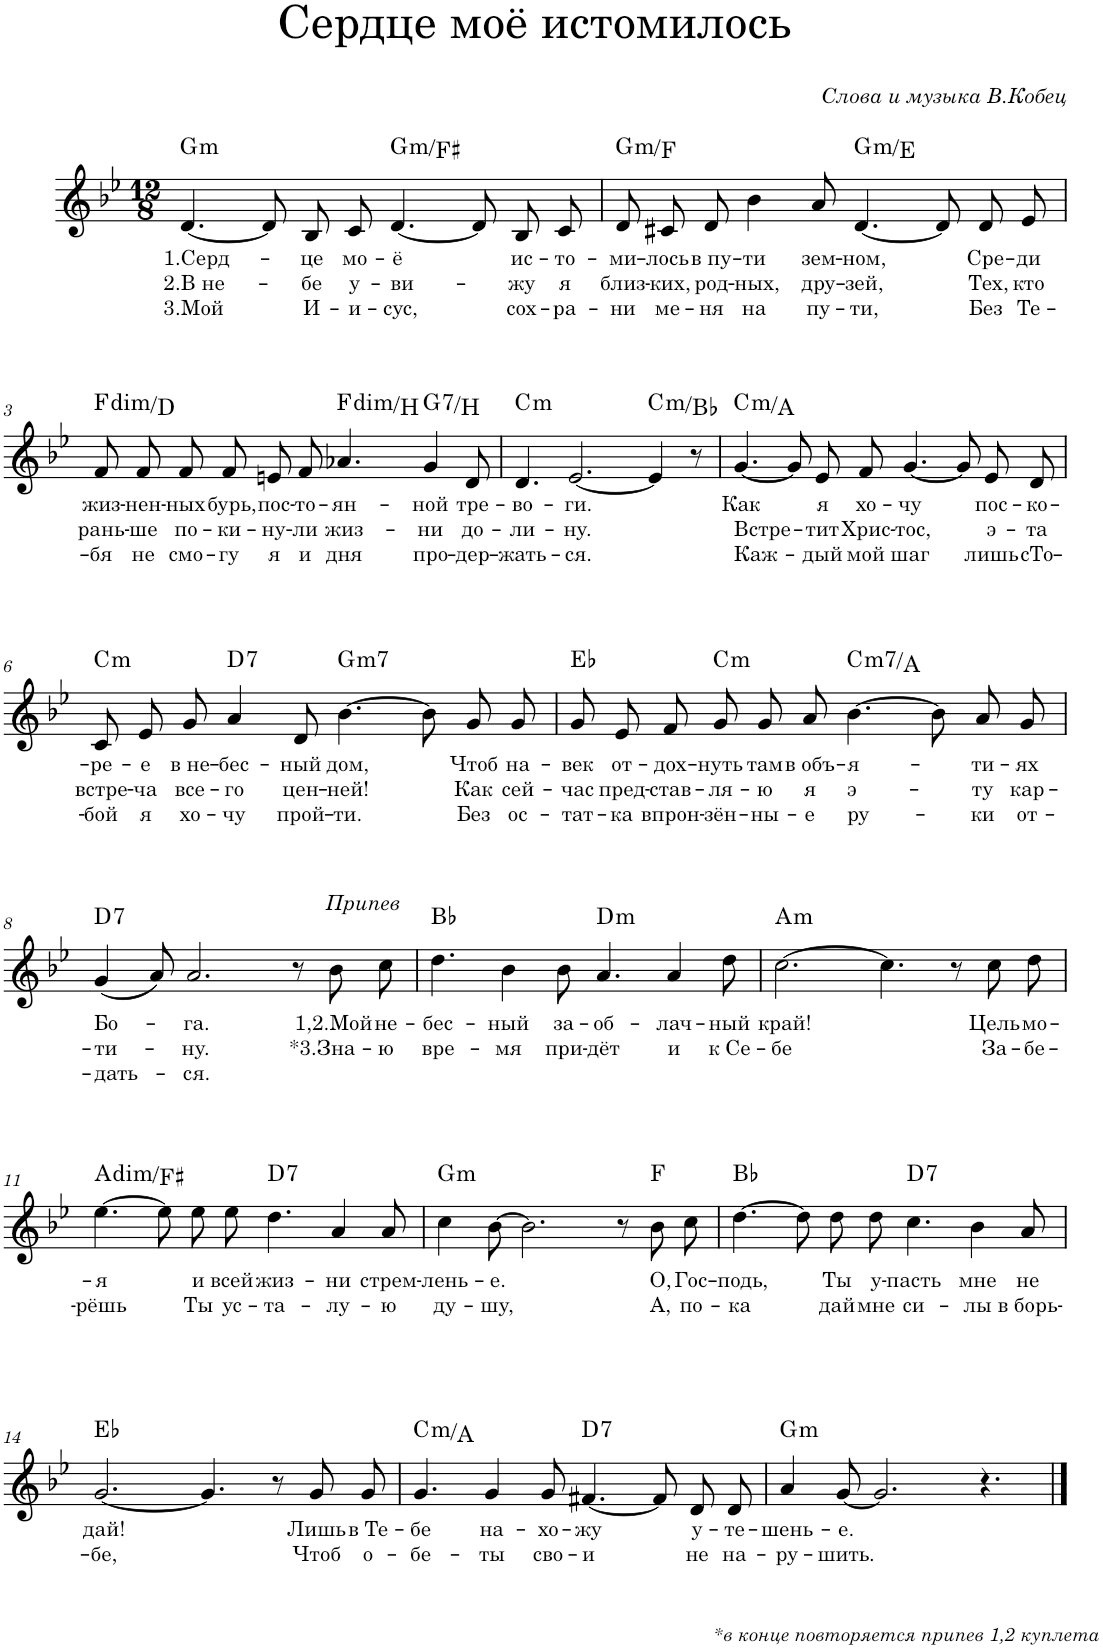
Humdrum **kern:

**kern	**text	**text	**text	**harte
*part1	*part1	*part1	*part1	*part1
*staff1	*staff1	*staff1	*staff1	*
*I"Голос	*	*	*	*
*clefG2	*	*	*	*
*k[b-e-]	*	*	*	*
*M12/8	*	*	*	*
=1	=1	=1	=1	=1
!	!LO:LY:b	!LO:LY:b	!LO:LY:b	!LO:H:kt=m
[4.d/	1.Серд-	2.В не-	3.Мой	G:min
8d/L]	.	.	.	.
!	!LO:LY:b	!LO:LY:b	!LO:LY:b	!
8B-/	-це	-бе	И-	.
!	!LO:LY:b	!LO:LY:b	!LO:LY:b	!
8c/J	мо-	у-	-и-	.
!	!LO:LY:b	!LO:LY:b	!LO:LY:b	!LO:H:kt=m
[4.d/	-ё	-ви-	-сус,	G:min/7
8d/L]	.	.	.	.
!	!LO:LY:b	!LO:LY:b	!LO:LY:b	!
8B-/	ис-	-жу	сох-	.
!	!LO:LY:b	!LO:LY:b	!LO:LY:b	!
8c/J	-то-	я	-ра-	.
=2	=2	=2	=2	=2
!	!LO:LY:b	!LO:LY:b	!LO:LY:b	!LO:H:kt=m
8d/L	-ми-	близ-	-ни	G:min/b7
!	!LO:LY:b	!LO:LY:b	!LO:LY:b	!
8c#X/	-лось	-ких,	ме-	.
!	!LO:LY:b	!LO:LY:b	!LO:LY:b	!
8d/J	в пу-	род-	-ня	.
!	!LO:LY:b	!LO:LY:b	!LO:LY:b	!
4b-\	-ти	-ных,	на	.
!	!LO:LY:b	!LO:LY:b	!LO:LY:b	!
8a/	зем-	дру-	пу-	.
!	!LO:LY:b	!LO:LY:b	!LO:LY:b	!LO:H:kt=m
[4.d/	-ном,	-зей,	-ти,	G:min/6
8d/L]	.	.	.	.
!	!LO:LY:b	!LO:LY:b	!LO:LY:b	!
8d/	Сре-	Тех,	Без	.
!	!LO:LY:b	!LO:LY:b	!LO:LY:b	!
8e-/J	-ди	кто	Те-	.
!!LO:LB:g=z
=3	=3	=3	=3	=3
!	!LO:LY:b	!LO:LY:b	!LO:LY:b	!LO:H:kt=dim
8f/L	жиз-	рань-	-бя	F:dim/6
!	!LO:LY:b	!LO:LY:b	!LO:LY:b	!
8f/	-нен-	-ше	не	.
!	!LO:LY:b	!LO:LY:b	!LO:LY:b	!
8f/J	-ных	по-	смо-	.
!	!LO:LY:b	!LO:LY:b	!LO:LY:b	!
8f/L	бурь,	-ки-	-гу	.
!	!LO:LY:b	!LO:LY:b	!LO:LY:b	!
8en/	пос-	-ну-	я	.
!	!LO:LY:b	!LO:LY:b	!LO:LY:b	!
8f/J	-то-	-ли	и	.
!	!LO:LY:b	!LO:LY:b	!LO:LY:b	!LO:H:kt=dim
4.a-X/	-ян-	жиз-	дня	F:dim/#4
!	!LO:LY:b	!LO:LY:b	!LO:LY:b	!LO:H:kt=7
4g/	-ной	-ни	про-	G:7/3
!	!LO:LY:b	!LO:LY:b	!LO:LY:b	!
8d/	тре-	до-	-дер-	.
=4	=4	=4	=4	=4
!	!LO:LY:b	!LO:LY:b	!LO:LY:b	!LO:H:kt=m
4.d/	-во-	-ли-	-жать-	C:min
!	!LO:LY:b	!LO:LY:b	!LO:LY:b	!
[2.e-/	-ги.	-ну.	-ся.	.
!	!	!	!	!LO:H:kt=m
4e-/]	.	.	.	C:min/b7
8r	.	.	.	.
=5	=5	=5	=5	=5
!	!LO:LY:b	!LO:LY:b	!LO:LY:b	!LO:H:kt=m
[4.g/	Как	Встре-	Каж-	C:min/6
8g/L]	.	.	.	.
!	!LO:LY:b	!LO:LY:b	!LO:LY:b	!
8e-/	я	-тит	-дый	.
!	!LO:LY:b	!LO:LY:b	!LO:LY:b	!
8f/J	хо-	Хрис-	мой	.
!	!LO:LY:b	!LO:LY:b	!LO:LY:b	!
[4.g/	-чу	-тос,	шаг	.
8g/L]	.	.	.	.
!	!LO:LY:b	!LO:LY:b	!LO:LY:b	!
8e-/	пос-	э-	лишь	.
!	!LO:LY:b	!LO:LY:b	!LO:LY:b	!
8d/J	-ко-	-та	сТо-	.
!!LO:LB:g=z
=6	=6	=6	=6	=6
!	!LO:LY:b	!LO:LY:b	!LO:LY:b	!LO:H:kt=m
8c/L	-ре-	встре-	-бой	C:min
!	!LO:LY:b	!LO:LY:b	!LO:LY:b	!
8e-/	-е	-ча	я	.
!	!LO:LY:b	!LO:LY:b	!LO:LY:b	!
8g/J	в не-	все-	хо-	.
!	!LO:LY:b	!LO:LY:b	!LO:LY:b	!LO:H:kt=7
4a/	-бес-	-го	-чу	D:7
!	!LO:LY:b	!LO:LY:b	!LO:LY:b	!
8d/	-ный	цен-	прой-	.
!	!LO:LY:b	!LO:LY:b	!LO:LY:b	!LO:H:kt=m7
[4.b-\	дом,	-ней!	-ти.	G:min7
8b-/L]	.	.	.	.
!	!LO:LY:b	!LO:LY:b	!LO:LY:b	!
8g/	Чтоб	Как	Без	.
!	!LO:LY:b	!LO:LY:b	!LO:LY:b	!
8g/J	на-	сей-	ос-	.
=7	=7	=7	=7	=7
!	!LO:LY:b	!LO:LY:b	!LO:LY:b	!
8g/L	-век	-час	-тат-	Eb:maj
!	!LO:LY:b	!LO:LY:b	!LO:LY:b	!
8e-/	от-	пред-	-ка	.
!	!LO:LY:b	!LO:LY:b	!LO:LY:b	!
8f/J	-дох-	-став-	впрон-	.
!	!LO:LY:b	!LO:LY:b	!LO:LY:b	!LO:H:kt=m
8g/L	-нуть	-ля-	-зён-	C:min
!	!LO:LY:b	!LO:LY:b	!LO:LY:b	!
8g/	там	-ю	-ны-	.
!	!LO:LY:b	!LO:LY:b	!LO:LY:b	!
8a/J	в объ-	я	-е	.
!	!LO:LY:b	!LO:LY:b	!LO:LY:b	!LO:H:kt=m7
[4.b-\	-я-	э-	ру-	C:min7/6
8b-/L]	.	.	.	.
!	!LO:LY:b	!LO:LY:b	!LO:LY:b	!
8a/	-ти-	-ту	-ки	.
!	!LO:LY:b	!LO:LY:b	!LO:LY:b	!
8g/J	-ях	кар-	от-	.
!!LO:LB:g=z
=8	=8	=8	=8	=8
!	!LO:LY:b	!LO:LY:b	!LO:LY:b	!LO:H:kt=7
(4g/	Бо-	-ти-	-дать-	D:7
8a/)	.	.	.	.
!	!LO:LY:b	!LO:LY:b	!LO:LY:b	!
2.a/	-га.	-ну.	-ся.	.
8r	.	.	.	.
!LO:TX:a:i:t=Припев	!	!	!	!
!	!LO:LY:b	!LO:LY:b	!	!
8b-\L	1,2.Мой	\*3.Зна-	.	.
!	!LO:LY:b	!LO:LY:b	!	!
8cc\J	не-	-ю	.	.
=9	=9	=9	=9	=9
!	!LO:LY:b	!LO:LY:b	!	!
4.dd\	-бес-	вре-	.	Bb:maj
!	!LO:LY:b	!LO:LY:b	!	!
4b-\	-ный	-мя	.	.
!	!LO:LY:b	!LO:LY:b	!	!
8b-\	за-	при-	.	.
!	!LO:LY:b	!LO:LY:b	!	!LO:H:kt=m
4.a/	-об-	-дёт	.	D:min
!	!LO:LY:b	!LO:LY:b	!	!
4a/	-лач-	и	.	.
!	!LO:LY:b	!LO:LY:b	!	!
8dd\	-ный	к Се-	.	.
=10	=10	=10	=10	=10
!	!LO:LY:b	!LO:LY:b	!	!LO:H:kt=m
[2.cc\	край!	-бе	.	A:min
4.cc\]	.	.	.	.
8r	.	.	.	.
!	!LO:LY:b	!LO:LY:b	!	!
8cc\L	Цель	За-	.	.
!	!LO:LY:b	!LO:LY:b	!	!
8dd\J	мо-	-бе-	.	.
!!LO:LB:g=z
=11	=11	=11	=11	=11
!	!LO:LY:b	!LO:LY:b	!	!LO:H:kt=dim
[4.ee-\	-я	-рёшь	.	A:dim/6
8ee-\L]	.	.	.	.
!	!LO:LY:b	!LO:LY:b	!	!
8ee-\	и	Ты	.	.
!	!LO:LY:b	!LO:LY:b	!	!
8ee-\J	всей	ус-	.	.
!	!LO:LY:b	!LO:LY:b	!	!LO:H:kt=7
4.dd\	жиз-	-та-	.	D:7
!	!LO:LY:b	!LO:LY:b	!	!
4a/	-ни	-лу-	.	.
!	!LO:LY:b	!LO:LY:b	!	!
8a/	стрем-	-ю	.	.
=12	=12	=12	=12	=12
!	!LO:LY:b	!LO:LY:b	!	!LO:H:kt=m
4cc\	-лень-	ду-	.	G:min
!	!LO:LY:b	!LO:LY:b	!	!
[8b-\	-е.	-шу,	.	.
2.b-\]	.	.	.	.
8r	.	.	.	.
!	!LO:LY:b	!LO:LY:b	!	!
8b-\L	О,	А,	.	F:maj
!	!LO:LY:b	!LO:LY:b	!	!
8cc\J	Гос-	по-	.	.
=13	=13	=13	=13	=13
!	!LO:LY:b	!LO:LY:b	!	!
[4.dd\	-подь,	-ка	.	Bb:maj
8dd\L]	.	.	.	.
!	!LO:LY:b	!LO:LY:b	!	!
8dd\	Ты	дай	.	.
!	!LO:LY:b	!LO:LY:b	!	!
8dd\J	у-	мне	.	.
!	!LO:LY:b	!LO:LY:b	!	!LO:H:kt=7
4.cc\	-пасть	си-	.	D:7
!	!LO:LY:b	!LO:LY:b	!	!
4b-\	мне	-лы	.	.
!	!LO:LY:b	!LO:LY:b	!	!
8a/	не	в борь-	.	.
!!LO:LB:g=z
=14	=14	=14	=14	=14
!	!LO:LY:b	!LO:LY:b	!	!
[2.g/	дай!	-бе,	.	Eb:maj
4.g/]	.	.	.	.
8r	.	.	.	.
!	!LO:LY:b	!LO:LY:b	!	!
8g/L	Лишь	Чтоб	.	.
!	!LO:LY:b	!LO:LY:b	!	!
8g/J	в Те-	о-	.	.
=15	=15	=15	=15	=15
!	!LO:LY:b	!LO:LY:b	!	!LO:H:kt=m
4.g/	-бе	-бе-	.	C:min/6
!	!LO:LY:b	!LO:LY:b	!	!
4g/	на-	-ты	.	.
!	!LO:LY:b	!LO:LY:b	!	!
8g/	-хо-	сво-	.	.
!	!LO:LY:b	!LO:LY:b	!	!LO:H:kt=7
[4.f#X/	-жу	-и	.	D:7
8f#/L]	.	.	.	.
!	!LO:LY:b	!LO:LY:b	!	!
8d/	у-	не	.	.
!	!LO:LY:b	!LO:LY:b	!	!
8d/J	-те-	на-	.	.
=16	=16	=16	=16	=16
!	!LO:LY:b	!LO:LY:b	!	!LO:H:kt=m
4a/	-шень-	-ру-	.	G:min
!	!LO:LY:b	!LO:LY:b	!	!
[8g/	-е.	-шить.	.	.
2.g/]	.	.	.	.
!LO:TX:b:i:t=*в конце повторяется припев 1,2 куплета	!	!	!	!
4.r	.	.	.	.
==	==	==	==	==
*-	*-	*-	*-	*-
